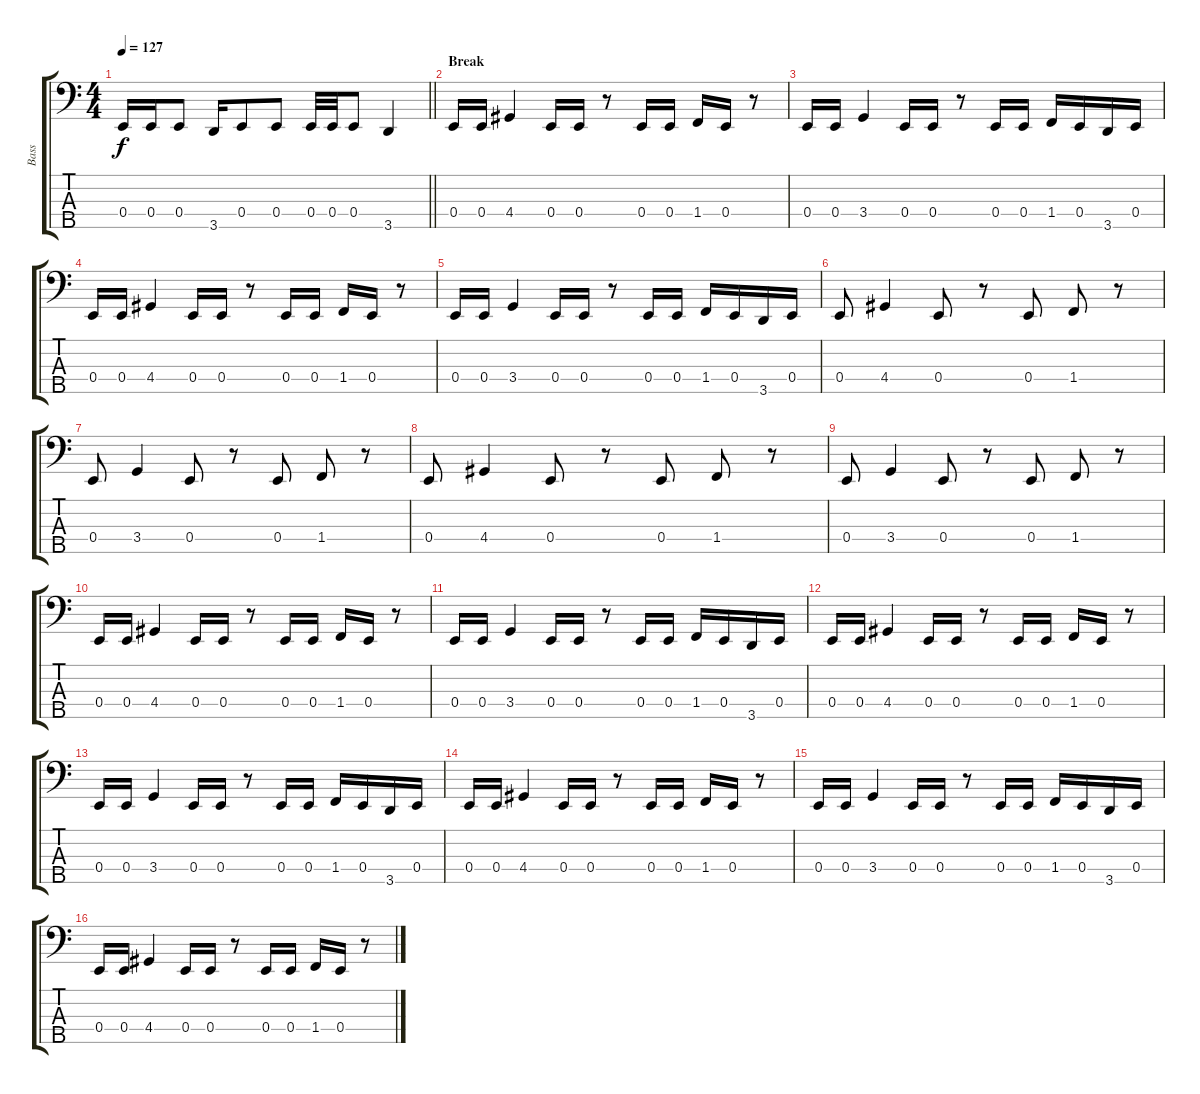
\track ("Bass" "Bass") {instrument electricbassfinger}
\staff {score tabs}
\tuning (G2 D2 A1 E1 B0) {hide}
\ts (4 4)
\tempo 127
\clef f4
\barLineRight lightlight
\ks c
0.4.16{dy f} 0.4.16 0.4.8 3.5.16 0.4.8 0.4.8 0.4.32 0.4.32 0.4.8 3.5.4 |
\section ("" "Break")
0.4.16 0.4.16 4.4.4 0.4.16 0.4.16 r.8 0.4.16 0.4.16 1.4.16 0.4.16 r.8 |
0.4.16 0.4.16 3.4.4 0.4.16 0.4.16 r.8 0.4.16 0.4.16 1.4.16 0.4.16 3.5.16 0.4.16 |
0.4.16 0.4.16 4.4.4 0.4.16 0.4.16 r.8 0.4.16 0.4.16 1.4.16 0.4.16 r.8 |
0.4.16 0.4.16 3.4.4 0.4.16 0.4.16 r.8 0.4.16 0.4.16 1.4.16 0.4.16 3.5.16 0.4.16 |
0.4.8 4.4.4 0.4.8 r.8 0.4.8 1.4.8 r.8 |
0.4.8 3.4.4 0.4.8 r.8 0.4.8 1.4.8 r.8 |
0.4.8 4.4.4 0.4.8 r.8 0.4.8 1.4.8 r.8 |
0.4.8 3.4.4 0.4.8 r.8 0.4.8 1.4.8 r.8 |
0.4.16 0.4.16 4.4.4 0.4.16 0.4.16 r.8 0.4.16 0.4.16 1.4.16 0.4.16 r.8 |
0.4.16 0.4.16 3.4.4 0.4.16 0.4.16 r.8 0.4.16 0.4.16 1.4.16 0.4.16 3.5.16 0.4.16 |
0.4.16 0.4.16 4.4.4 0.4.16 0.4.16 r.8 0.4.16 0.4.16 1.4.16 0.4.16 r.8 |
0.4.16 0.4.16 3.4.4 0.4.16 0.4.16 r.8 0.4.16 0.4.16 1.4.16 0.4.16 3.5.16 0.4.16 |
0.4.16 0.4.16 4.4.4 0.4.16 0.4.16 r.8 0.4.16 0.4.16 1.4.16 0.4.16 r.8 |
0.4.16 0.4.16 3.4.4 0.4.16 0.4.16 r.8 0.4.16 0.4.16 1.4.16 0.4.16 3.5.16 0.4.16 |
0.4.16 0.4.16 4.4.4 0.4.16 0.4.16 r.8 0.4.16 0.4.16 1.4.16 0.4.16 r.8
